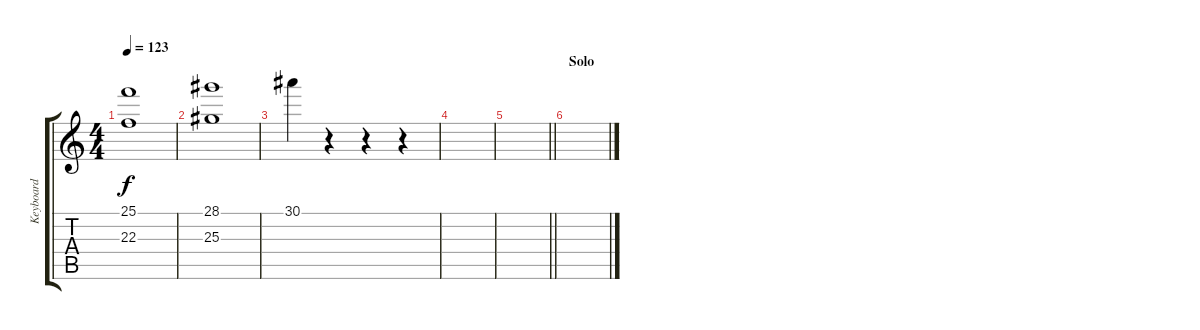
\track ("Keyboard" "Keyboard") {instrument stringensemble1}
\staff {score tabs}
\tuning (E4 B3 G3 D3 A2 E2) {hide}
\ts (4 4)
\tempo 123
\clef g2
\ks c
(25.1 22.3).1{dy f} |
(28.1 25.3).1 |
30.1.4 r.4 r.4 r.4 |
|
\barLineRight lightlight
|
\section ("" "Solo")
